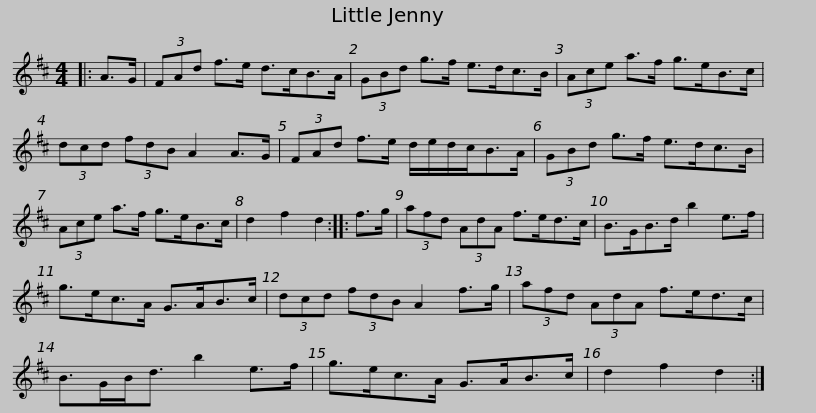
X:1
L:1/8
M:4/4
I:linebreak $
K:D
V:1 treble
V:1
|: A>G | (3FAd f>e d>cB>A | (3GBd g>f e>dc>B | (3Ace a>f g>eB>c | (3dcd (3fdB A2 A>G |$ %5
 (3FAd f>e d/e/d/c<BA/ | (3GBd g>f e>dc>B | (3Ace a>f g>eB>c | d2 f2 d2 :: f>g |$ %10
 (3afd (3AdA f>ed>c | B>GB>d b2 e>f | g>ec>A G>AB>c | (3dcd (3fdB A2 f>g |$ (3afd (3AdA f>ed>c | %15
 B>GB<d b2 e>f | g>ec>A G>AB>c | d2 f2 d2 :| %18
